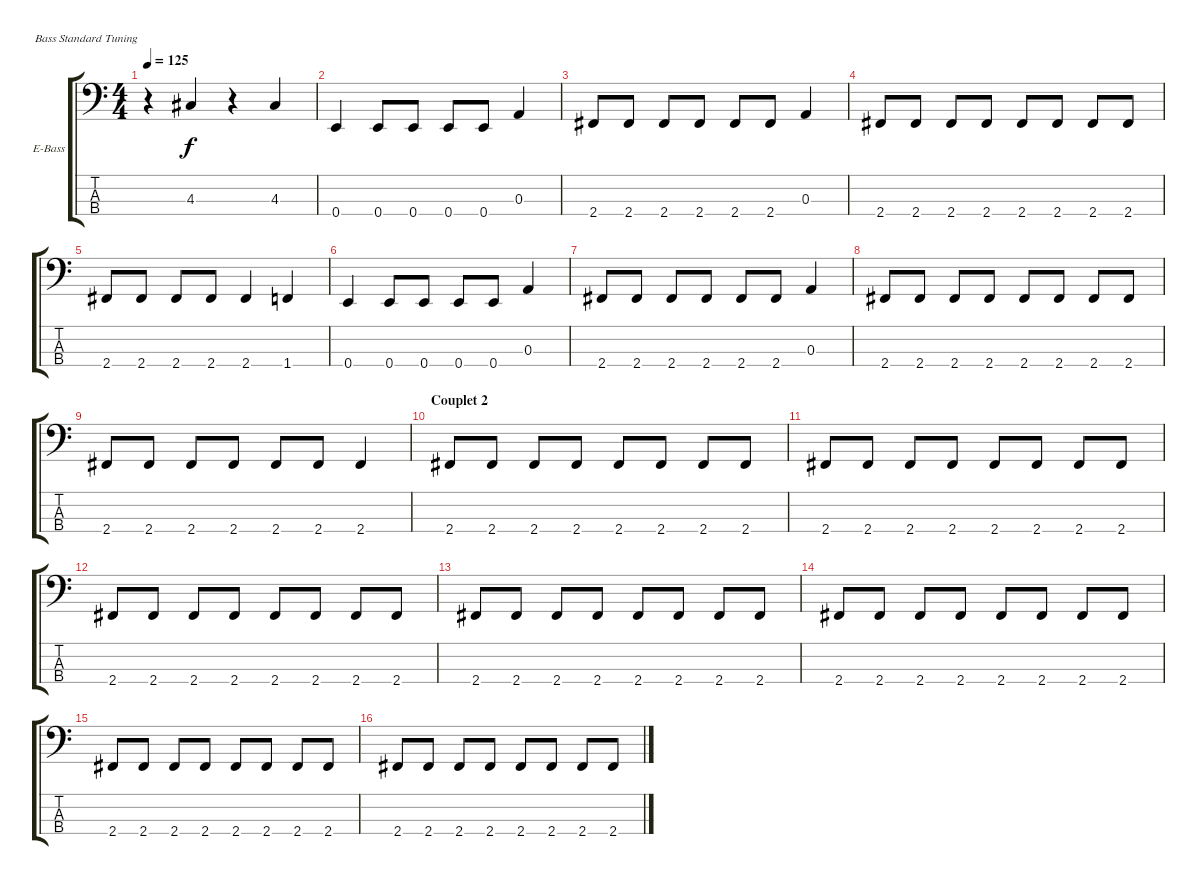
\bracketExtendMode groupsimilarinstruments
\firstSystemTrackNameOrientation horizontal
\otherSystemsTrackNameOrientation horizontal
\track ("basse" "E-Bass") {instrument electricbasspick}
\staff {score tabs}
\tuning (G2 D2 A1 E1)
\ts (4 4)
\tempo 125
\clef f4
\ks c
r.4{dy f} 4.3.4 r.4 4.3.4 |
0.4.4 0.4.8 0.4.8 0.4.8 0.4.8 0.3.4 |
2.4.8 2.4.8 2.4.8 2.4.8 2.4.8 2.4.8 0.3.4 |
2.4.8 2.4.8 2.4.8 2.4.8 2.4.8 2.4.8 2.4.8 2.4.8 |
2.4.8 2.4.8 2.4.8 2.4.8 2.4.4 1.4.4 |
0.4.4 0.4.8 0.4.8 0.4.8 0.4.8 0.3.4 |
2.4.8 2.4.8 2.4.8 2.4.8 2.4.8 2.4.8 0.3.4 |
2.4.8 2.4.8 2.4.8 2.4.8 2.4.8 2.4.8 2.4.8 2.4.8 |
2.4.8 2.4.8 2.4.8 2.4.8 2.4.8 2.4.8 2.4.4 |
\section ("" "Couplet 2")
2.4.8 2.4.8 2.4.8 2.4.8 2.4.8 2.4.8 2.4.8 2.4.8 |
2.4.8 2.4.8 2.4.8 2.4.8 2.4.8 2.4.8 2.4.8 2.4.8 |
2.4.8 2.4.8 2.4.8 2.4.8 2.4.8 2.4.8 2.4.8 2.4.8 |
2.4.8 2.4.8 2.4.8 2.4.8 2.4.8 2.4.8 2.4.8 2.4.8 |
2.4.8 2.4.8 2.4.8 2.4.8 2.4.8 2.4.8 2.4.8 2.4.8 |
2.4.8 2.4.8 2.4.8 2.4.8 2.4.8 2.4.8 2.4.8 2.4.8 |
2.4.8 2.4.8 2.4.8 2.4.8 2.4.8 2.4.8 2.4.8 2.4.8
